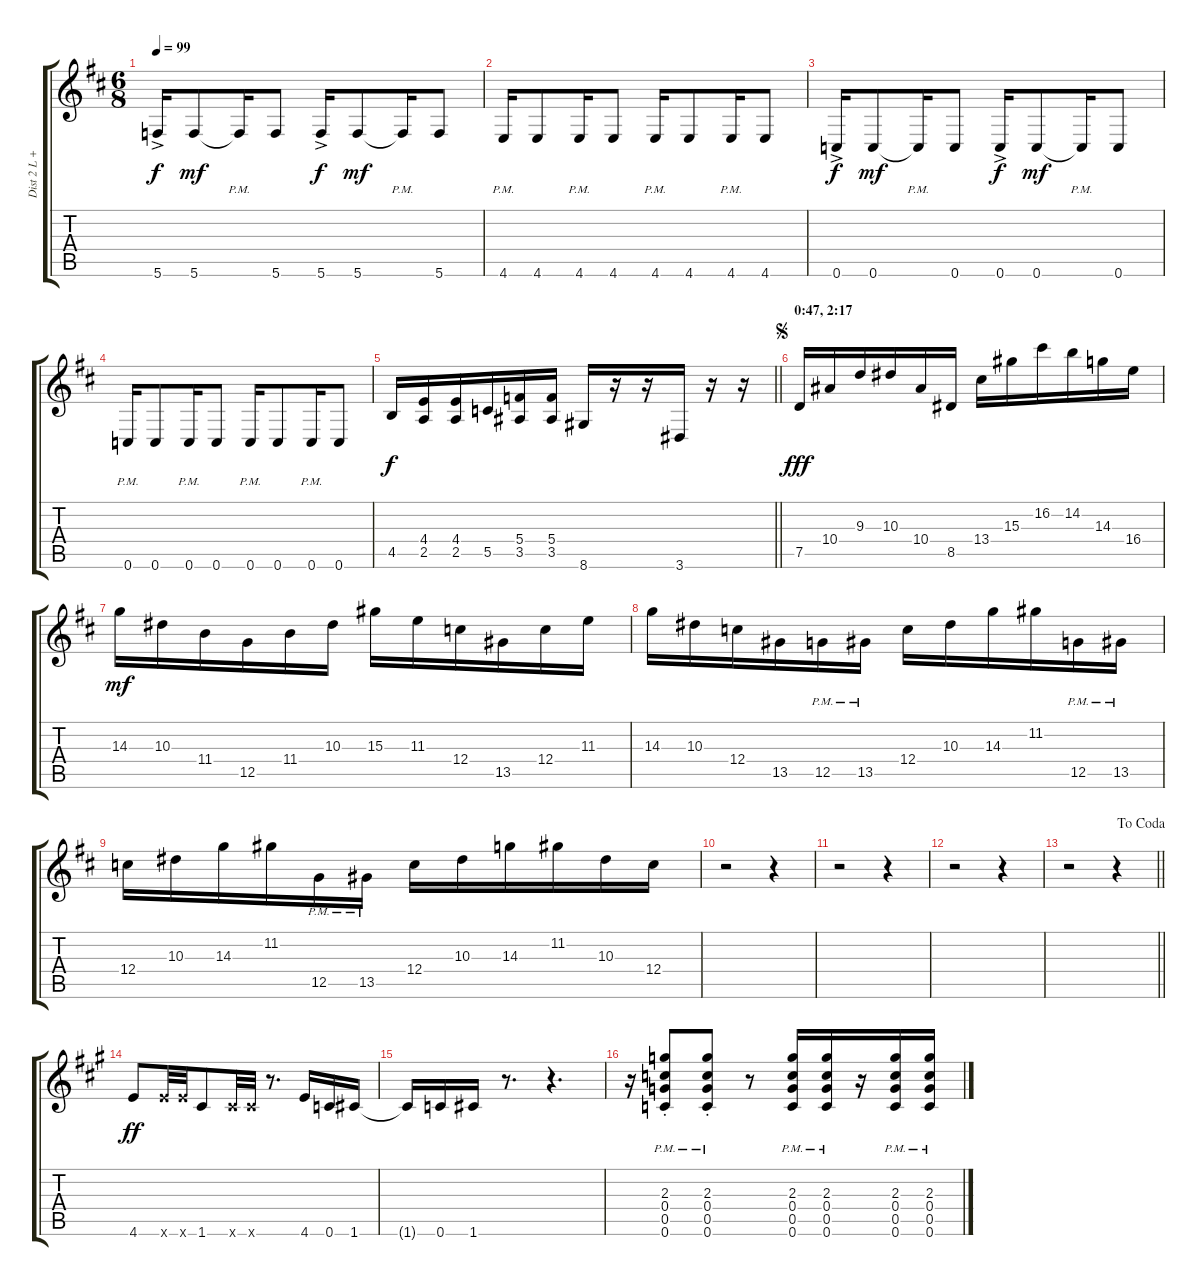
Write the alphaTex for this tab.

\track ("Dist 2 L + R" "Dist 2 L +") {instrument distortionguitar}
\staff {score tabs}
\tuning (D4 A3 F3 C3 G2 C2) {hide}
\ts (6 8)
\tempo 99
\clef g2
\ks d
5.6{ac}.16{dy f} 5.6.8{dy mf} 5.6{pm t}.16 5.6.8 5.6{ac}.16{dy f} 5.6.8{dy mf} 5.6{pm t}.16 5.6.8 |
4.6{pm}.16 4.6.8 4.6{pm}.16 4.6.8 4.6{pm}.16 4.6.8 4.6{pm}.16 4.6.8 |
0.6{ac}.16{dy f} 0.6.8{dy mf} 0.6{pm t}.16 0.6.8 0.6{ac}.16{dy f} 0.6.8{dy mf} 0.6{pm t}.16 0.6.8 |
0.6{pm}.16 0.6.8 0.6{pm}.16 0.6.8 0.6{pm}.16 0.6.8 0.6{pm}.16 0.6.8 |
\barLineRight lightlight
4.5.16{dy f} (4.4 2.5).16 (4.4 2.5).16 5.5.16 (5.4 3.5).16 (5.4 3.5).16 8.6.16 r.16 r.16 3.6.16 r.16 r.16 |
\section ("" "0:47, 2:17")
\jump segno
7.5.16{dy fff} 10.4.16 9.3.16 10.3.16 10.4.16 8.5.16 13.4.16 15.3.16 16.2.16 14.2.16 14.3.16 16.4.16 |
14.3.16{dy mf} 10.3.16 11.4.16 12.5.16 11.4.16 10.3.16 15.3.16 11.3.16 12.4.16 13.5.16 12.4.16 11.3.16 |
14.3.16 10.3.16 12.4.16 13.5.16 12.5{pm}.16 13.5{pm}.16 12.4.16 10.3.16 14.3.16 11.2.16 12.5{pm}.16 13.5{pm}.16 |
12.4.16 10.3.16 14.3.16 11.2.16 12.5{pm}.16 13.5{pm}.16 12.4.16 10.3.16 14.3.16 11.2.16 10.3.16 12.4.16 |
r.2 r.4 |
r.2 r.4 |
r.2 r.4 |
\jump dacoda
\barLineRight lightlight
r.2 r.4 |
\ks a
4.6.8{ot 8vb dy ff} 4.6{x}.32{ot 8vb} 4.6{x}.32{ot 8vb} 1.6.8{ot 8vb} 1.6{x}.32{ot 8vb} 1.6{x}.32{ot 8vb} r.8{d} 4.6.16{ot 8vb} 0.6.16{ot 8vb} 1.6.16{ot 8vb} |
1.6{t}.16{ot 8vb} 0.6.16{ot 8vb} 1.6.16{ot 8vb} r.8{d} r.4{d} |
r.16 (2.3{pm st} 0.4{pm st} 0.5{pm st} 0.6{pm st}).8{ot 8vb} (2.3{pm st} 0.4{pm st} 0.5{pm st} 0.6{pm st}).8{ot 8vb} r.8 (2.3{pm} 0.4{pm} 0.5{pm} 0.6{pm}).16{ot 8vb} (2.3{pm} 0.4{pm} 0.5{pm} 0.6{pm}).16{ot 8vb} r.16 (2.3{pm} 0.4{pm} 0.5{pm} 0.6{pm}).16{ot 8vb} (2.3{pm} 0.4{pm} 0.5{pm} 0.6{pm}).16{ot 8vb}
